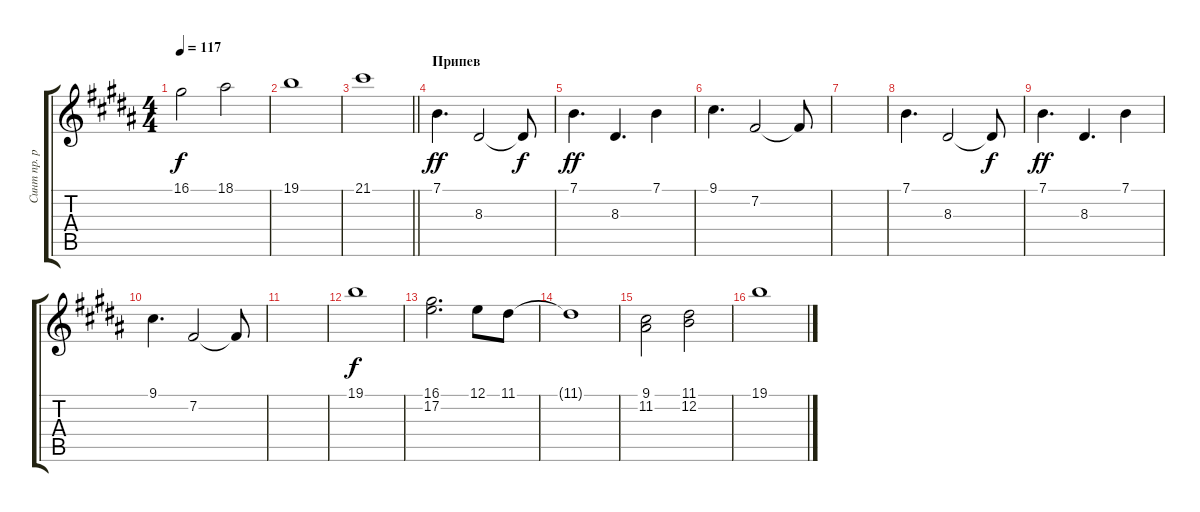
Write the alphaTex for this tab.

\track ("Синт пр. рука" "Синт пр. р") {instrument fx5brightness}
\staff {score tabs}
\tuning (E4 B3 G3 D3 A2 E2) {hide}
\ts (4 4)
\tempo 117
\clef g2
\ks g#minor
16.1.2{dy f} 18.1.2 |
19.1.1 |
\barLineRight lightlight
21.1.1 |
\section ("" "Припев")
7.1.4{d dy ff balance 11 instrument lead1square} 8.3.2 8.3{t}.8{dy f} |
7.1.4{d dy ff} 8.3.4{d} 7.1.4 |
9.1.4{d} 7.2.2 7.2{t}.8 |
|
7.1.4{d balance 11 instrument lead1square} 8.3.2 8.3{t}.8{dy f} |
7.1.4{d dy ff} 8.3.4{d} 7.1.4 |
9.1.4{d} 7.2.2 7.2{t}.8 |
|
19.1.1{dy f instrument stringensemble1} |
(16.1 17.2).2{d} 12.1.8 11.1.8 |
11.1{t}.1 |
(9.1 11.2).2 (11.1 12.2).2 |
19.1.1
